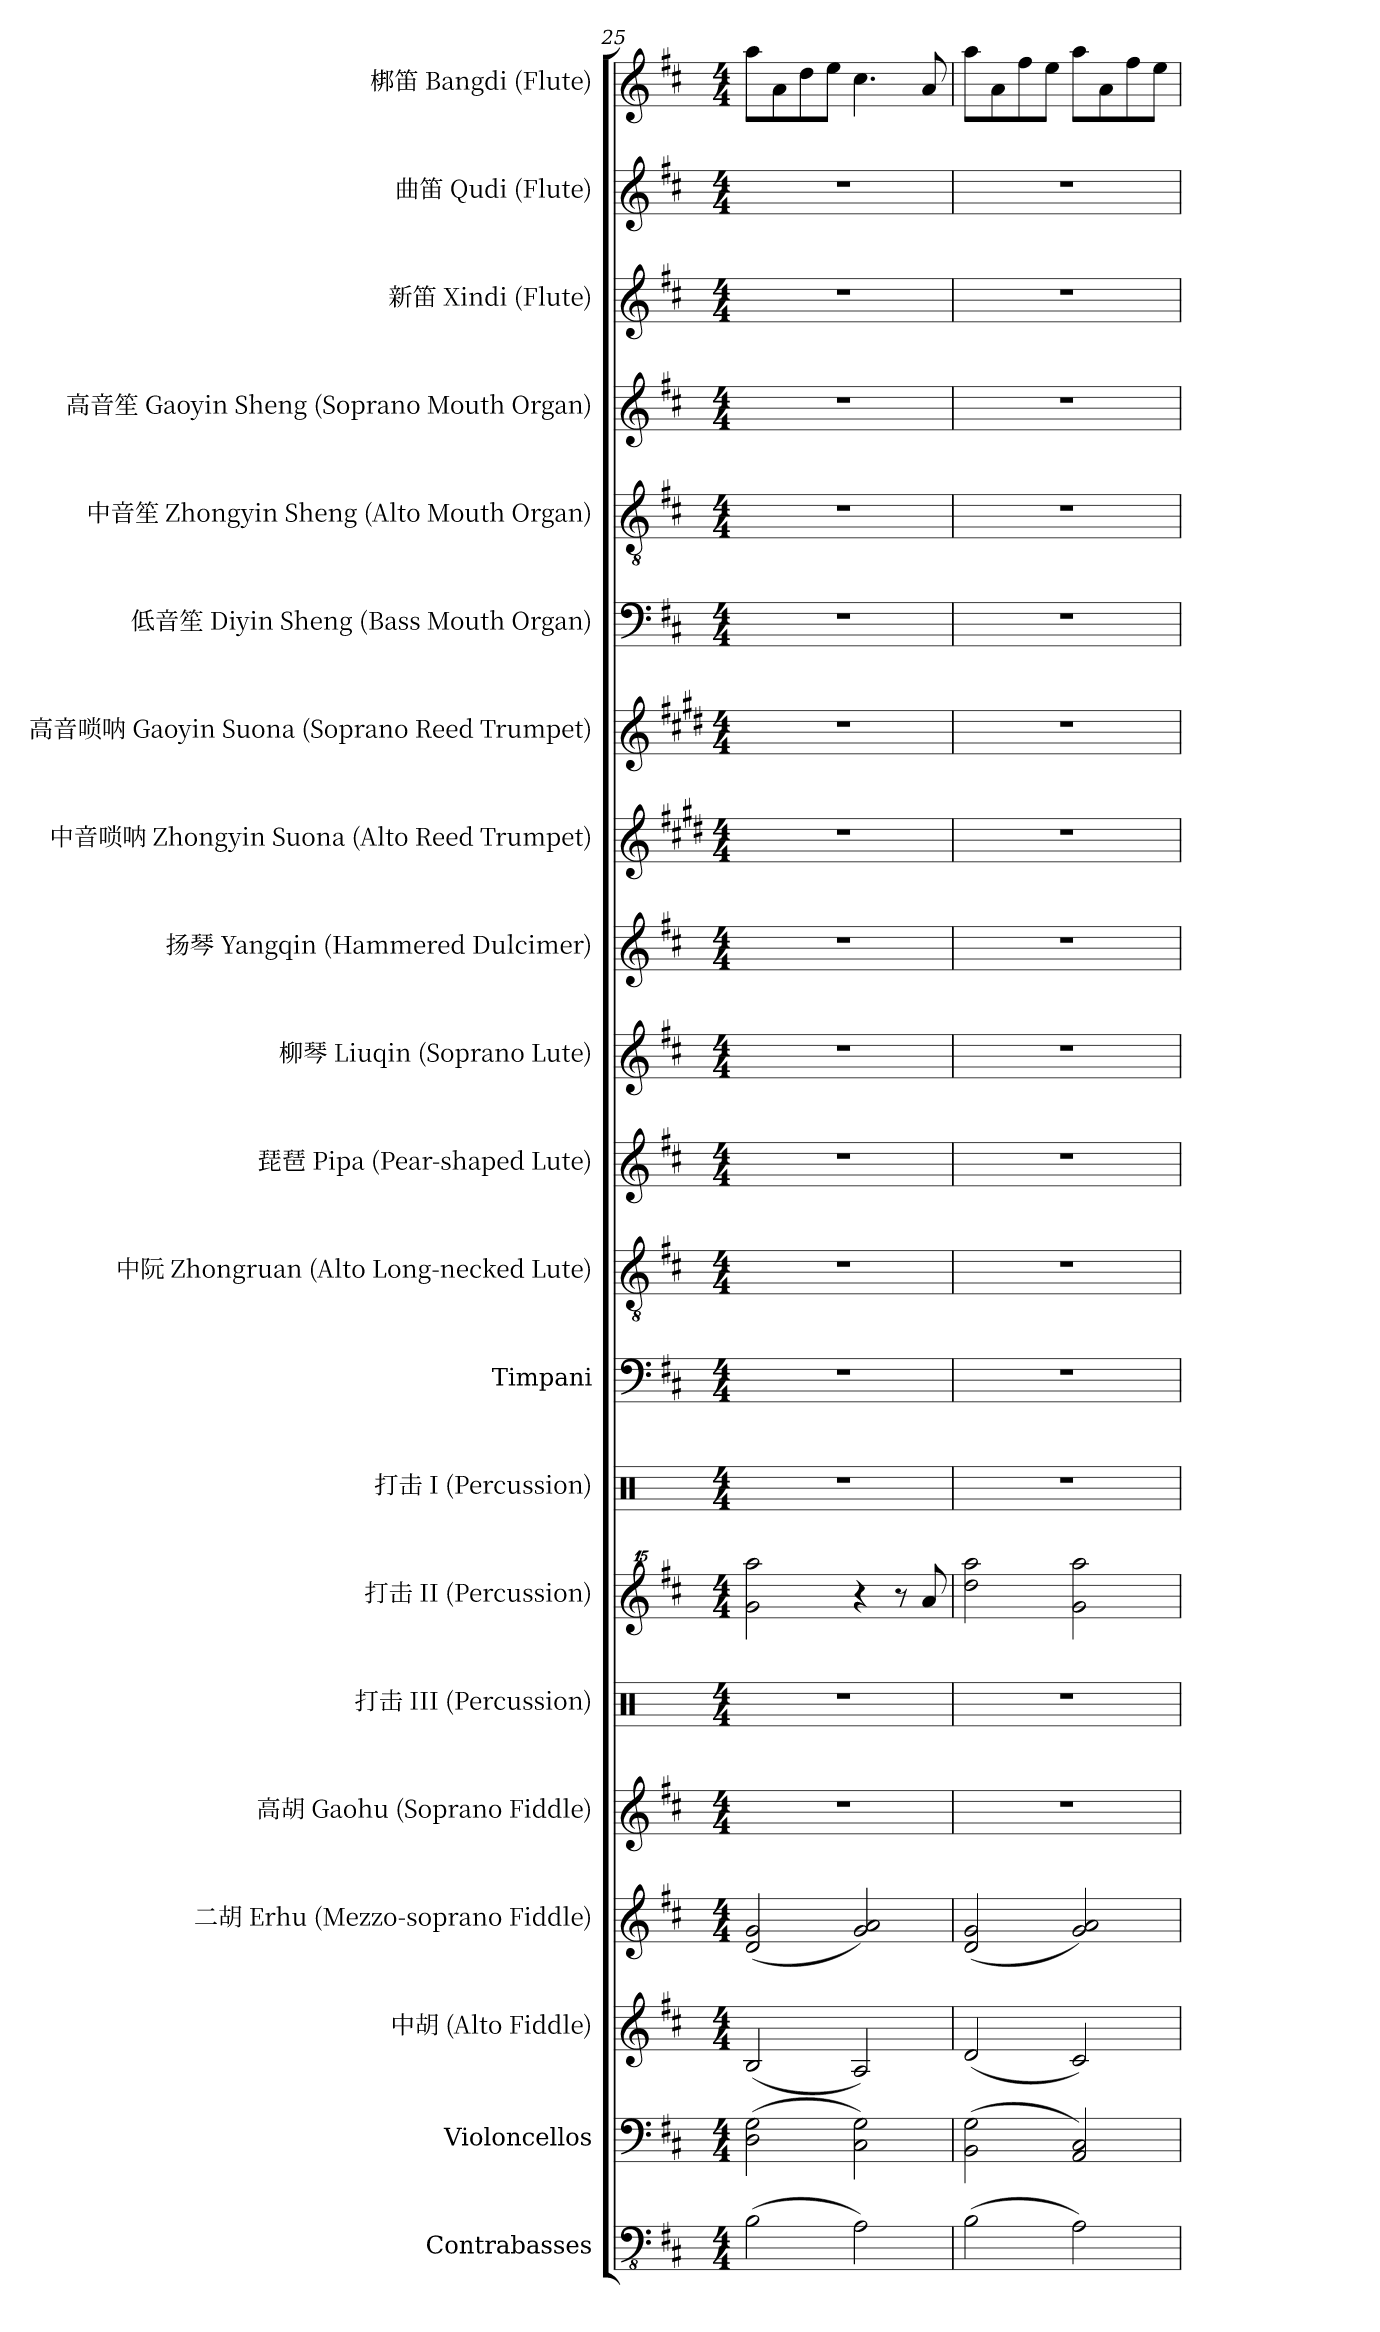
**kern	**kern	**kern	**kern	**kern	**kern	**kern	**kern	**kern	**kern	**kern	**kern	**kern	**kern	**kern	**kern	**kern	**kern	**kern	**kern	**kern
*part21	*part20	*part19	*part18	*part17	*part16	*part15	*part14	*part13	*part12	*part11	*part10	*part9	*part8	*part7	*part6	*part5	*part4	*part3	*part2	*part1
*staff21	*staff20	*staff19	*staff18	*staff17	*staff16	*staff15	*staff14	*staff13	*staff12	*staff11	*staff10	*staff9	*staff8	*staff7	*staff6	*staff5	*staff4	*staff3	*staff2	*staff1
*I"Contrabasses	*I"Violoncellos	*I"中胡 (Alto Fiddle)	*I"二胡 Erhu (Mezzo-soprano Fiddle)	*I"高胡 Gaohu (Soprano Fiddle)	*I"打击 III (Percussion)	*I"打击 II (Percussion)	*I"打击 I (Percussion)	*I"Timpani	*I"中阮 Zhongruan (Alto Long-necked Lute)	*I"琵琶 Pipa (Pear-shaped Lute)	*I"柳琴 Liuqin (Soprano Lute)	*I"扬琴 Yangqin  (Hammered Dulcimer)	*I"中音唢呐 Zhongyin Suona (Alto Reed Trumpet)	*I"高音唢呐 Gaoyin Suona (Soprano Reed Trumpet)	*I"低音笙 Diyin Sheng (Bass Mouth Organ)	*I"中音笙 Zhongyin Sheng (Alto Mouth Organ)	*I"高音笙 Gaoyin Sheng (Soprano Mouth Organ)	*I"新笛 Xindi (Flute)	*I"曲笛 Qudi (Flute)	*I"梆笛 Bangdi (Flute)
*I'Cbs.	*I'Vcs.	*	*	*	*I'打击 III	*I'打击 II	*I'打击 I	*I'Timp.	*	*	*	*	*	*	*	*	*	*	*	*
*clefFv4	*clefF4	*clefG2	*clefG2	*clefG2	*clefX	*clefG^^2	*clefX	*clefF4	*clefGv2	*clefG2	*clefG2	*clefG2	*clefG2	*clefG2	*clefF4	*clefGv2	*clefG2	*clefG2	*clefG2	*clefG2
*	*	*	*	*	*	*	*	*	*	*ITrd7c12	*	*	*ITrd1c2	*ITrd1c2	*	*	*	*	*	*
*k[f#c#]	*k[f#c#]	*k[f#c#]	*k[f#c#]	*k[f#c#]	*k[]	*k[f#c#]	*k[]	*k[f#c#]	*k[f#c#]	*k[f#c#]	*k[f#c#]	*k[f#c#]	*k[f#c#]	*k[f#c#]	*k[f#c#]	*k[f#c#]	*k[f#c#]	*k[f#c#]	*k[f#c#]	*k[f#c#]
*M4/4	*M4/4	*M4/4	*M4/4	*M4/4	*M4/4	*M4/4	*M4/4	*M4/4	*M4/4	*M4/4	*M4/4	*M4/4	*M4/4	*M4/4	*M4/4	*M4/4	*M4/4	*M4/4	*M4/4	*M4/4
=25	=25	=25	=25	=25	=25	=25	=25	=25	=25	=25	=25	=25	=25	=25	=25	=25	=25	=25	=25	=25
(2BB\	(2D\ 2G\	(2B/	(2d/ 2g/	1r	1r	2ggg\ 2aaaa\	1r	1r	1r	1r	1r	1r	1r	1r	1r	1r	1r	1r	1r	8aa\L
.	.	.	.	.	.	.	.	.	.	.	.	.	.	.	.	.	.	.	.	8a\
.	.	.	.	.	.	.	.	.	.	.	.	.	.	.	.	.	.	.	.	8dd\
.	.	.	.	.	.	.	.	.	.	.	.	.	.	.	.	.	.	.	.	8ee\J
2AA\)	2C#\ 2G\)	2A/)	2g/ 2a/)	.	.	4r	.	.	.	.	.	.	.	.	.	.	.	.	.	4.cc#\
.	.	.	.	.	.	8r	.	.	.	.	.	.	.	.	.	.	.	.	.	.
.	.	.	.	.	.	8aaa/	.	.	.	.	.	.	.	.	.	.	.	.	.	8a/
!!LO:PB:g=z
=26	=26	=26	=26	=26	=26	=26	=26	=26	=26	=26	=26	=26	=26	=26	=26	=26	=26	=26	=26	=26
(2BB\	(2BB\ 2G\	(2d/	(2d/ 2g/	1r	1r	2dddd\ 2aaaa\	1r	1r	1r	1r	1r	1r	1r	1r	1r	1r	1r	1r	1r	8aa\L
.	.	.	.	.	.	.	.	.	.	.	.	.	.	.	.	.	.	.	.	8a\
.	.	.	.	.	.	.	.	.	.	.	.	.	.	.	.	.	.	.	.	8ff#\
.	.	.	.	.	.	.	.	.	.	.	.	.	.	.	.	.	.	.	.	8ee\J
2AA\)	2AA/ 2C#/)	2c#/)	2g/ 2a/)	.	.	2ggg\ 2aaaa\	.	.	.	.	.	.	.	.	.	.	.	.	.	8aa\L
.	.	.	.	.	.	.	.	.	.	.	.	.	.	.	.	.	.	.	.	8a\
.	.	.	.	.	.	.	.	.	.	.	.	.	.	.	.	.	.	.	.	8ff#\
.	.	.	.	.	.	.	.	.	.	.	.	.	.	.	.	.	.	.	.	8ee\J
=	=	=	=	=	=	=	=	=	=	=	=	=	=	=	=	=	=	=	=	=
*-	*-	*-	*-	*-	*-	*-	*-	*-	*-	*-	*-	*-	*-	*-	*-	*-	*-	*-	*-	*-
